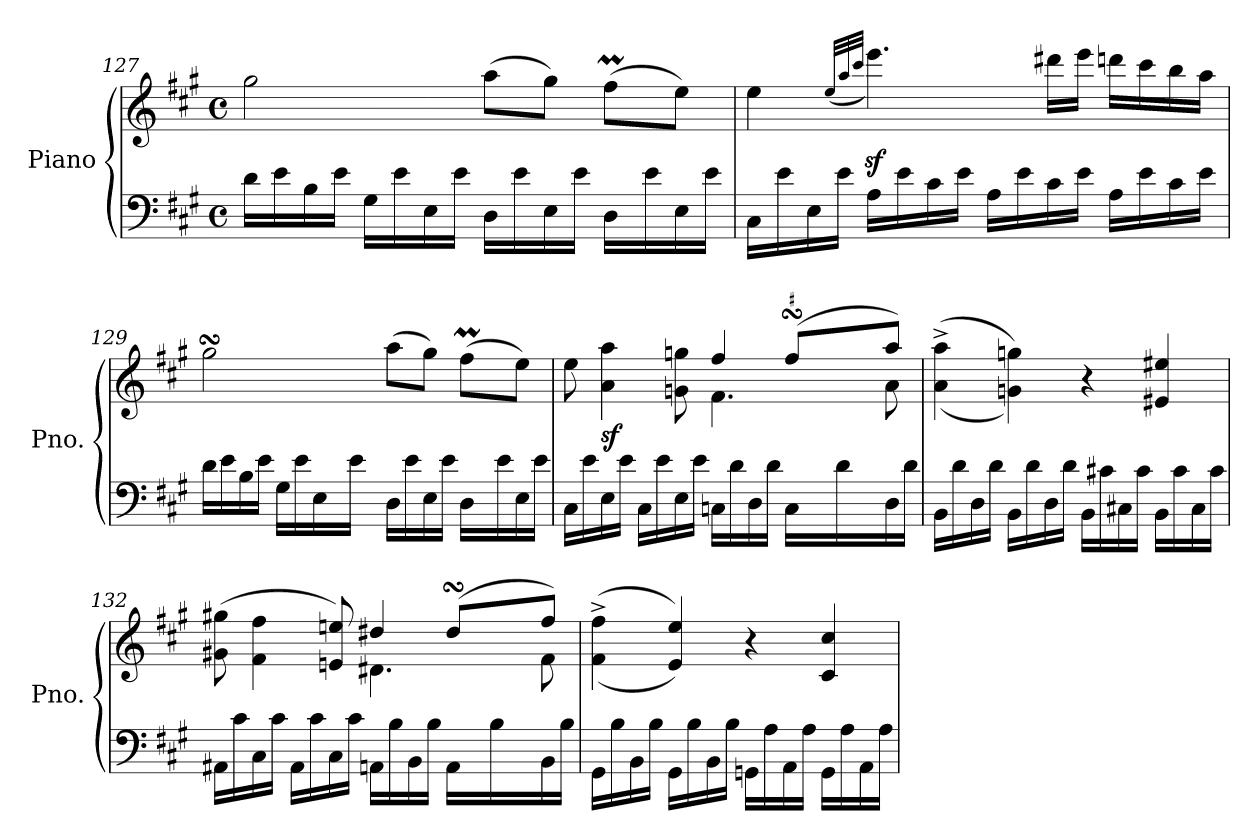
**kern	**kern	**dynam
*part1	*part1	*part1
*staff2	*staff1	*staff1/2
*I"Piano	*	*
*I'Pno.	*	*
!!LO:LB:g=z
*clefF4	*clefG2	*
*k[f#c#g#]	*k[f#c#g#]	*
*A:	*A:	*
*M4/4	*M4/4	*
*met(c)	*met(c)	*
=127	=127	=127
*	*^	*
16d\LL	2gg#\	2.ryy	.
16e\	.	.	.
16B\	.	.	.
16e\JJ	.	.	.
16G#\LL	.	.	.
16e\	.	.	.
16E\	.	.	.
16e\JJ	.	.	.
16D\LL	(8aa\L	.	.
16e\	.	.	.
16E\	8gg#\J)	.	.
16e\JJ	.	.	.
16D\LL	(8ff#M\L	32ff#yy	.
.	.	32gg#yy	.
16e\	.	16ff#yy	.
16E\	8ee\J)	8ryy	.
16e\JJ	.	.	.
*	*v	*v	*
=128	=128	=128
16C#\LL	4ee\	.
16e\	.	.
16E\	.	.
16e\JJ	.	.
.	(32qee/LLL	.
.	32qaa/	.
.	32qccc#/JJJ	.
16A\LL	4.eeez<\)	.
16e\	.	.
16c#\	.	.
16e\JJ	.	.
16A\LL	.	.
16e\	.	.
16c#\	16ddd#X\LL	.
16e\JJ	16eee\JJ	.
16A\LL	16dddn\LL	.
16e\	16ccc#\	.
16c#\	16bb\	.
16e\JJ	16aa\JJ	.
!!LO:PB:g=z
=129	=129	=129
*	*^	*
16d\LL	2gg#sSsS\	4.ryy	.
16e\	.	.	.
16B\	.	.	.
16e\JJ	.	.	.
16G#\LL	.	.	.
16e\	.	.	.
16E\	.	32aayy	.
.	.	32gg#yy	.
16e\JJ	.	32ff#yy	.
.	.	32gg#yy	.
16D\LL	(8aa\L	4ryy	.
16e\	.	.	.
16E\	8gg#\J)	.	.
16e\JJ	.	.	.
16D\LL	(8ff#M\L	32ff#yy	.
.	.	32gg#yy	.
16e\	.	16ff#yy	.
16E\	8ee\J)	8ryy	.
16e\JJ	.	.	.
=130	=130	=130	=130
*	*	*^	*
16C#\LL	8ee\	2ryy	2.ryy	.
16e\	.	.	.	.
!	!	!	!	!LO:DY:b
16E\	4a\ 4aa\	.	.	sf
16e\JJ	.	.	.	.
16C#\LL	.	.	.	.
16e\	.	.	.	.
16E\	8gn\ 8ggn\	.	.	.
16e\JJ	.	.	.	.
16Cn\LL	4ff#/	4.f#\	.	.
16d\	.	.	.	.
16D\	.	.	.	.
16d\JJ	.	.	.	.
*	*	*	*Xtuplet	*
!	!	!	!LO:N:vis=16	!
16C\LL	(8ff#sSSS/L	.	480%17ff#yy	.
!	!	!	!LO:N:vis=32	!
.	.	.	960%17ggnyy	.
!	!	!	!LO:N:vis=32	!
.	.	.	960%17ff#yy	.
16d\	.	.	.	.
!	!	!	!LO:N:vis=32	!
.	.	.	960%17eeyy	.
!	!	!	!LO:N:vis=16	!
.	.	.	480%17ff#yy	.
.	.	.	960%121ryy	.
16D\	8aa/J)	8a\	.	.
16d\JJ	.	.	.	.
*	*v	*v	*v	*
!!LO:LB:g=z
=131	=131	=131
16BB\LL	((4a\^ 4aa\^	.
16d\	.	.
16D\	.	.
16d\JJ	.	.
16BB\LL	4gn\ 4ggn\))	.
16d\	.	.
16D\	.	.
16d\JJ	.	.
16BB\LL	4r	.
16c#X\	.	.
16C#X\	.	.
16c#\JJ	.	.
16BB\LL	4e#X/ 4ee#X/	.
16c#\	.	.
16C#\	.	.
16c#\JJ	.	.
=132	=132	=132
*	*^	*
*	*	*^	*
16AA#X\LL	(8g#X\ 8gg#X\	2ryy	2.ryy	.
16c#\	.	.	.	.
16C#\	4f#\ 4ff#\	.	.	.
16c#\JJ	.	.	.	.
16AA#\LL	.	.	.	.
16c#\	.	.	.	.
16C#\	8en/ 8een/)	.	.	.
16c#\JJ	.	.	.	.
16AAn\LL	4dd#X/	4.d#X\	.	.
16B\	.	.	.	.
16BB\	.	.	.	.
16B\JJ	.	.	.	.
!	!	!	!LO:N:vis=16	!
16AA\LL	(8dd#sSsS/L	.	480%17dd#yy	.
!	!	!	!LO:N:vis=32	!
.	.	.	960%17eeyy	.
!	!	!	!LO:N:vis=32	!
.	.	.	960%17dd#yy	.
16B\	.	.	.	.
!	!	!	!LO:N:vis=32	!
.	.	.	960%17cc#yy	.
!	!	!	!LO:N:vis=16	!
.	.	.	480%17dd#yy	.
.	.	.	960%121ryy	.
16BB\	8ff#/J)	8f#\	.	.
16B\JJ	.	.	.	.
*	*v	*v	*v	*
!!LO:LB:g=z
=133	=133	=133
16GG#\LL	((4f#\^ 4ff#\^	.
16B\	.	.
16BB\	.	.
16B\JJ	.	.
16GG#\LL	4e/ 4ee/))	.
16B\	.	.
16BB\	.	.
16B\JJ	.	.
16GGn\LL	4r	.
16A\	.	.
16AA\	.	.
16A\JJ	.	.
16GG\LL	4c#/ 4cc#/	.
16A\	.	.
16AA\	.	.
16A\JJ	.	.
=	=	=
*-	*-	*-
